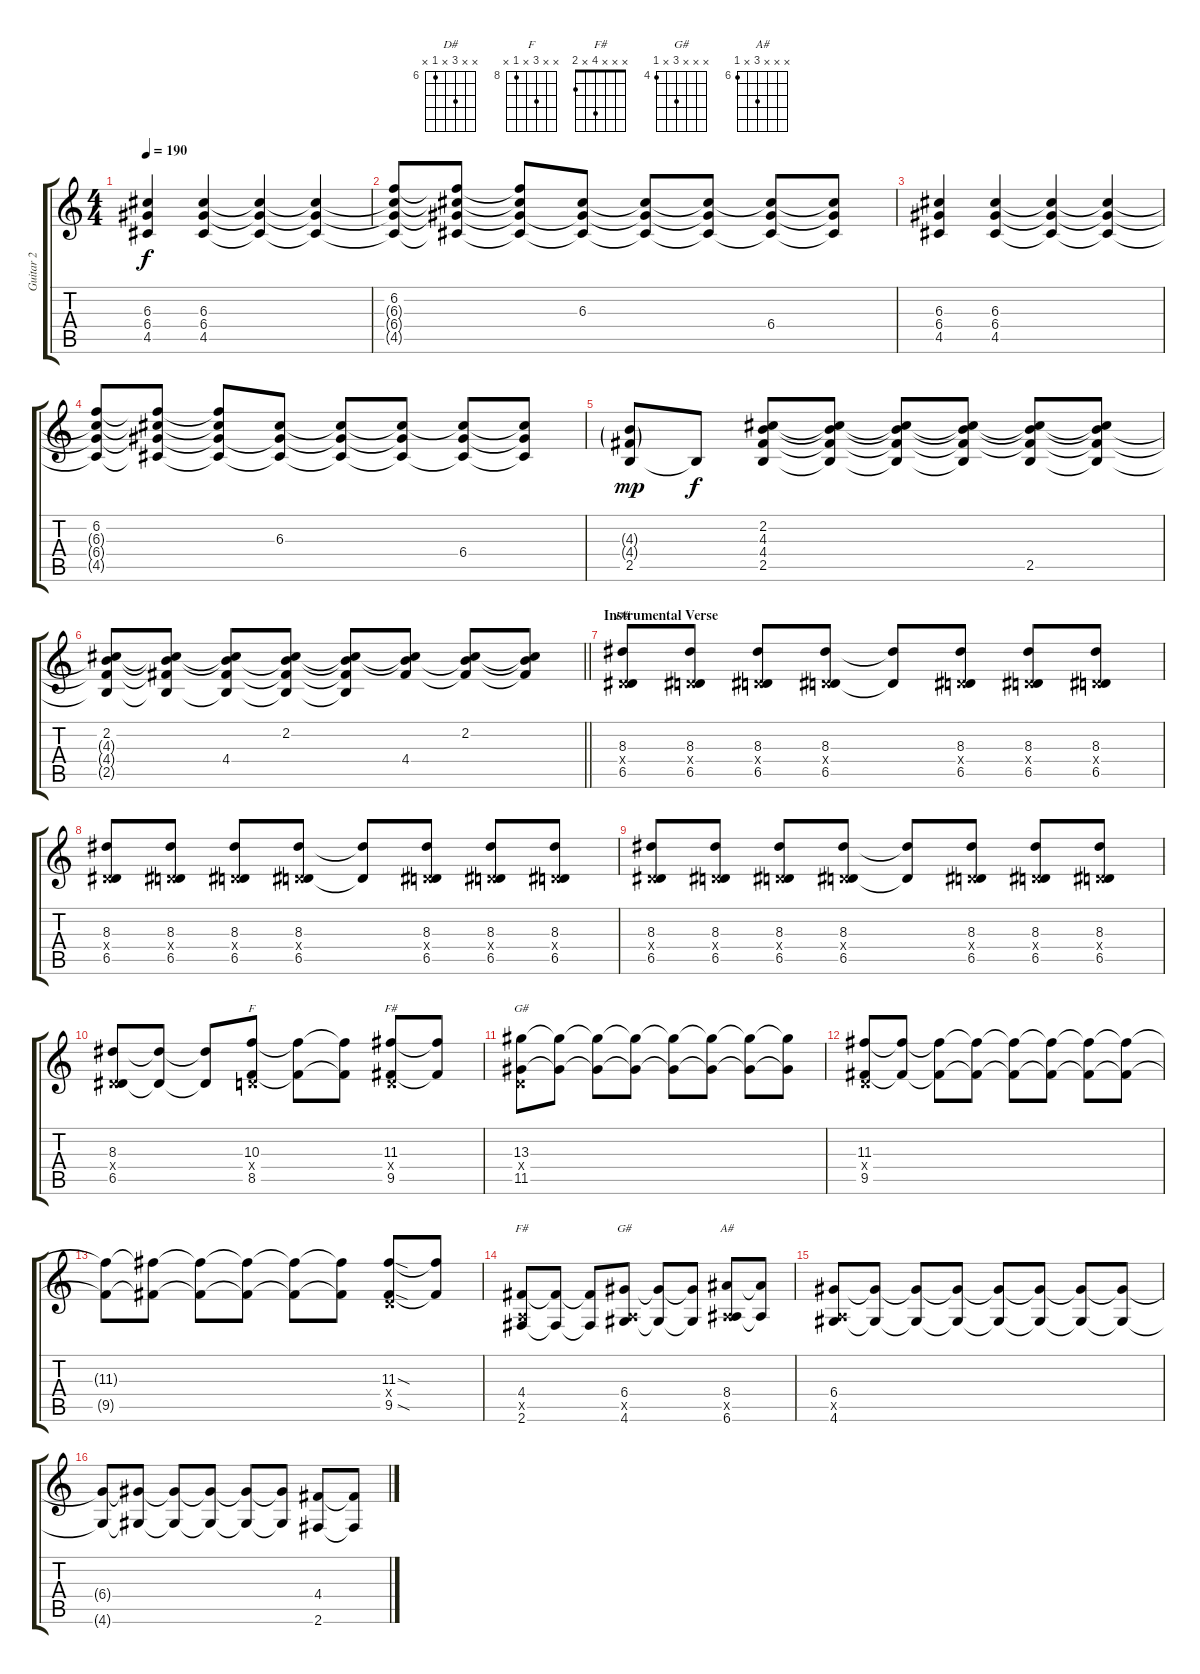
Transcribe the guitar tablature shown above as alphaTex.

\track ("Guitar 2" "Guitar 2") {instrument distortionguitar}
\staff {score tabs}
\tuning (E4 B3 G3 D3 A2 E2) {hide}
\chord ("D#" x x 8 x 6 x) {firstfret 6}
\chord ("F" x x 10 x 8 x) {firstfret 8}
\chord ("F#" x x 11 x 9 x) {firstfret 9}
\chord ("G#" x x 13 x 11 x) {firstfret 11}
\chord ("F#" x x x 4 x 2)
\chord ("G#" x x x 6 x 4) {firstfret 4}
\chord ("A#" x x x 8 x 6) {firstfret 6}
\ts (4 4)
\tempo 190
\clef g2
\ks c
(6.3 6.4 4.5).4{dy f} (6.3 6.4 4.5).4 (6.3{t} 6.4{t} 4.5{t}).4 (6.3{t} 6.4{t} 4.5{t}).4 |
(6.2 6.3{t} 6.4{t} 4.5{t}).8 (6.2{t} 6.3{t} 6.4{t} 4.5{t}).8 (6.2{t} 6.3{t} 6.4{t} 4.5{t}).8 (6.3 6.4{t} 4.5{t}).8 (6.3{t} 6.4{t} 4.5{t}).8 (6.3{t} 6.4{t} 4.5{t}).8 (6.3{t} 6.4 4.5{t}).8 (6.3{t} 6.4{t} 4.5{t}).8 |
(6.3 6.4 4.5).4 (6.3 6.4 4.5).4 (6.3{t} 6.4{t} 4.5{t}).4 (6.3{t} 6.4{t} 4.5{t}).4 |
(6.2 6.3{t} 6.4{t} 4.5{t}).8 (6.2{t} 6.3{t} 6.4{t} 4.5{t}).8 (6.2{t} 6.3{t} 6.4{t} 4.5{t}).8 (6.3 6.4{t} 4.5{t}).8 (6.3{t} 6.4{t} 4.5{t}).8 (6.3{t} 6.4{t} 4.5{t}).8 (6.3{t} 6.4 4.5{t}).8 (6.3{t} 6.4{t} 4.5{t}).8 |
(4.3{g} 4.4{g} 2.5).8{dy mp} 2.5{t}.8{dy f} (2.2 4.3 4.4 2.5).8 (2.2{t} 4.3{t} 4.4{t} 2.5{t}).8 (2.2{t} 4.3{t} 4.4{t} 2.5{t}).8 (2.2{t} 4.3{t} 4.4{t} 2.5{t}).8 (2.2{t} 4.3{t} 4.4{t} 2.5).8 (2.2{t} 4.3{t} 4.4{t} 2.5{t}).8 |
\barLineRight lightlight
(2.2 4.3{t} 4.4{t} 2.5{t}).8 (2.2{t} 4.3{t} 4.4{t} 2.5{t}).8 (2.2{t} 4.3{t} 4.4 2.5{t}).8 (2.2 4.3{t} 4.4{t} 2.5{t}).8 (2.2{t} 4.3{t} 4.4{t} 2.5{t}).8 (2.2{t} 4.3{t} 4.4).8 (2.2 4.3{t} 4.4{t}).8 (2.2{t} 4.3{t} 4.4{t}).8 |
\section ("" "Instrumental Verse")
(8.3 0.4{x} 6.5).8{ch "D#"} (8.3 0.4{x} 6.5).8 (8.3 0.4{x} 6.5).8 (8.3 0.4{x} 6.5).8 (8.3{t} 6.5{t}).8 (8.3 0.4{x} 6.5).8 (8.3 0.4{x} 6.5).8 (8.3 0.4{x} 6.5).8 |
(8.3 0.4{x} 6.5).8 (8.3 0.4{x} 6.5).8 (8.3 0.4{x} 6.5).8 (8.3 0.4{x} 6.5).8 (8.3{t} 6.5{t}).8 (8.3 0.4{x} 6.5).8 (8.3 0.4{x} 6.5).8 (8.3 0.4{x} 6.5).8 |
(8.3 0.4{x} 6.5).8 (8.3 0.4{x} 6.5).8 (8.3 0.4{x} 6.5).8 (8.3 0.4{x} 6.5).8 (8.3{t} 6.5{t}).8 (8.3 0.4{x} 6.5).8 (8.3 0.4{x} 6.5).8 (8.3 0.4{x} 6.5).8 |
(8.3 0.4{x} 6.5).8 (8.3{t} 6.5{t}).8 (8.3{t} 6.5{t}).8 (10.3 0.4{x} 8.5).8{ch "F"} (10.3{t} 8.5{t}).8 (10.3{t} 8.5{t}).8 (11.3 0.4{x} 9.5).8{ch "F#"} (11.3{t} 9.5{t}).8 |
(13.3 0.4{x} 11.5).8{ch "G#"} (13.3{t} 11.5{t}).8 (13.3{t} 11.5{t}).8 (13.3{t} 11.5{t}).8 (13.3{t} 11.5{t}).8 (13.3{t} 11.5{t}).8 (13.3{t} 11.5{t}).8 (13.3{t} 11.5{t}).8 |
(11.3 0.4{x} 9.5).8 (11.3{t} 9.5{t}).8 (11.3{t} 9.5{t}).8 (11.3{t} 9.5{t}).8 (11.3{t} 9.5{t}).8 (11.3{t} 9.5{t}).8 (11.3{t} 9.5{t}).8 (11.3{t} 9.5{t}).8 |
(11.3{t} 9.5{t}).8 (11.3{t} 9.5{t}).8 (11.3{t} 9.5{t}).8 (11.3{t} 9.5{t}).8 (11.3{t} 9.5{t}).8 (11.3{t} 9.5{t}).8 (11.3{sod} 0.4{x} 9.5{sod}).8 (11.3{t} 9.5{t}).8 |
(4.4 0.5{x} 2.6).8{ch "F#"} (4.4{t} 2.6{t}).8 (4.4{t} 2.6{t}).8 (6.4 0.5{x} 4.6).8{ch "G#"} (6.4{t} 4.6{t}).8 (6.4{t} 4.6{t}).8 (8.4 0.5{x} 6.6).8{ch "A#"} (8.4{t} 6.6{t}).8 |
(6.4 0.5{x} 4.6).8 (6.4{t} 4.6{t}).8 (6.4{t} 4.6{t}).8 (6.4{t} 4.6{t}).8 (6.4{t} 4.6{t}).8 (6.4{t} 4.6{t}).8 (6.4{t} 4.6{t}).8 (6.4{t} 4.6{t}).8 |
(6.4{t} 4.6{t}).8 (6.4{t} 4.6{t}).8 (6.4{t} 4.6{t}).8 (6.4{t} 4.6{t}).8 (6.4{t} 4.6{t}).8 (6.4{t} 4.6{t}).8 (4.4 2.6).8 (4.4{t} 2.6{t}).8
